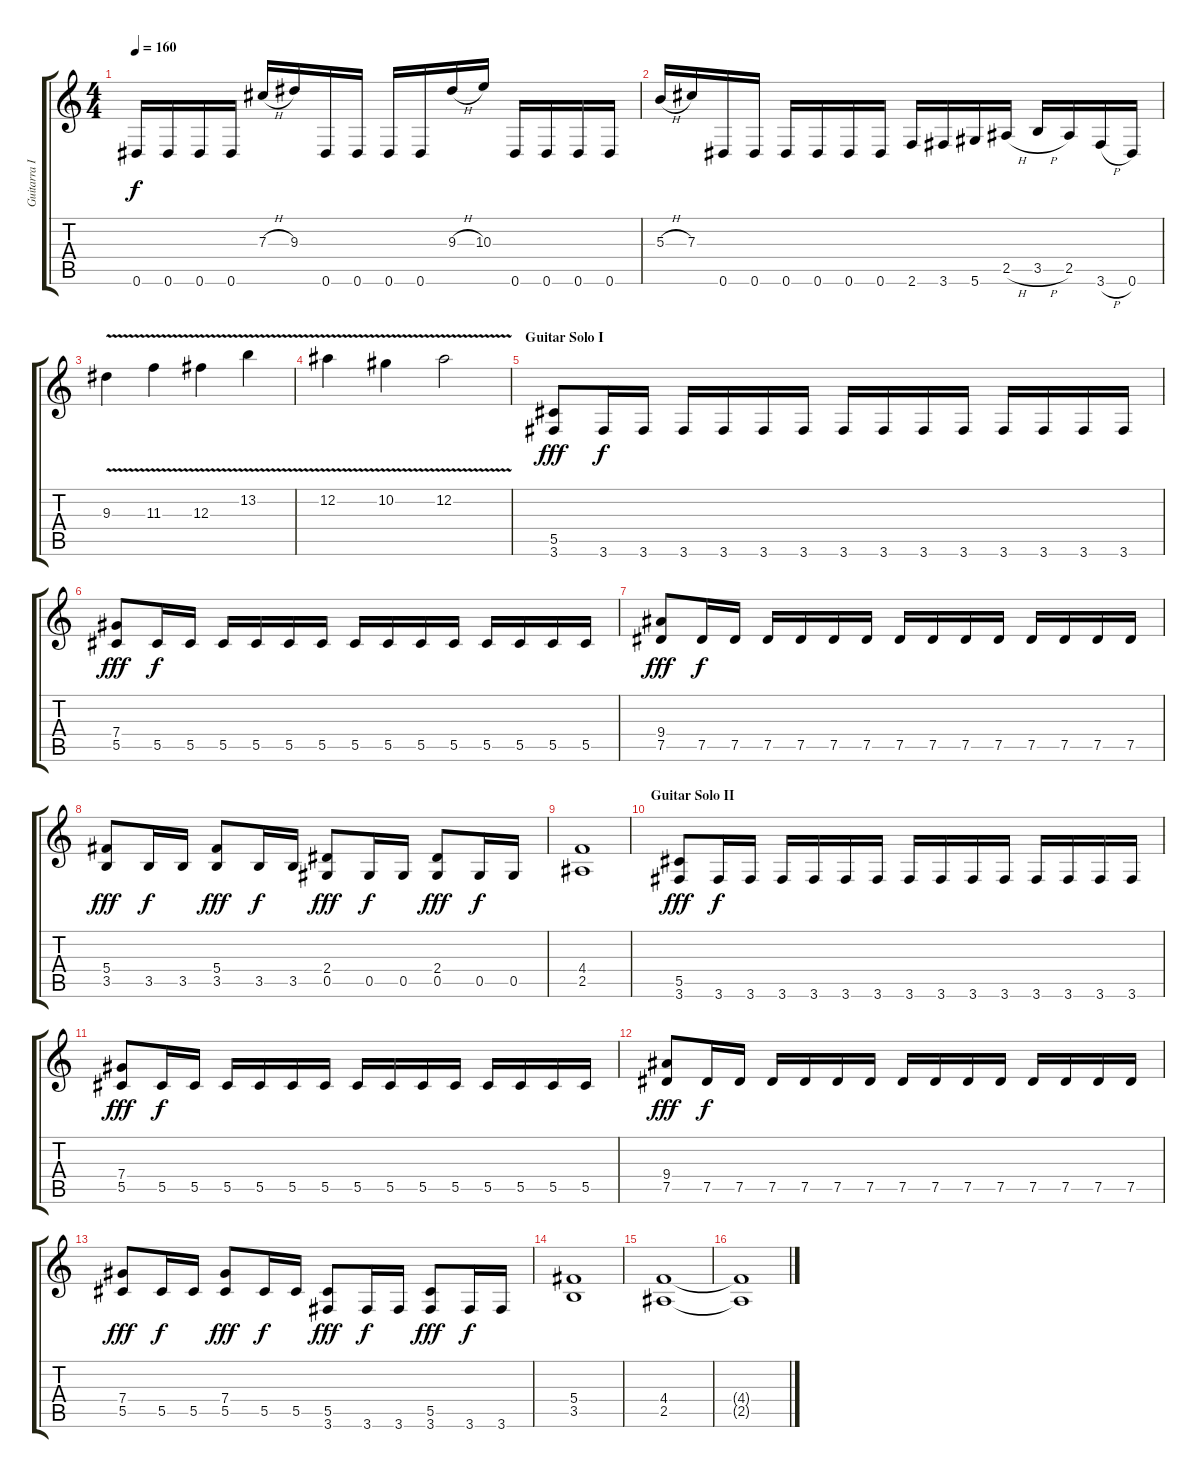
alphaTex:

\track ("Guitarra II" "Guitarra I") {instrument distortionguitar}
\staff {score tabs}
\tuning (Eb4 Bb3 Gb3 Db3 Ab2 Eb2) {hide}
\ts (4 4)
\tempo 160
\clef g2
\ks c
0.6.16{dy f} 0.6.16 0.6.16 0.6.16 7.3{h}.16 9.3.16 0.6.16 0.6.16 0.6.16 0.6.16 9.3{h}.16 10.3.16 0.6.16 0.6.16 0.6.16 0.6.16 |
5.3{h}.16 7.3.16 0.6.16 0.6.16 0.6.16 0.6.16 0.6.16 0.6.16 2.6.16 3.6.16 5.6.16 2.5{h}.16 3.5{h}.16 2.5.16 3.6{h}.16 0.6.16 |
9.3{v}.4 11.3{v}.4 12.3{v}.4 13.2{v}.4 |
12.2{v}.4 10.2{v}.4 12.2{v}.2 |
\section ("" "Guitar Solo I")
(5.5 3.6).8{dy fff} 3.6.16{dy f} 3.6.16 3.6.16 3.6.16 3.6.16 3.6.16 3.6.16 3.6.16 3.6.16 3.6.16 3.6.16 3.6.16 3.6.16 3.6.16 |
(7.4 5.5).8{dy fff} 5.5.16{dy f} 5.5.16 5.5.16 5.5.16 5.5.16 5.5.16 5.5.16 5.5.16 5.5.16 5.5.16 5.5.16 5.5.16 5.5.16 5.5.16 |
(9.4 7.5).8{dy fff} 7.5.16{dy f} 7.5.16 7.5.16 7.5.16 7.5.16 7.5.16 7.5.16 7.5.16 7.5.16 7.5.16 7.5.16 7.5.16 7.5.16 7.5.16 |
(5.4 3.5).8{dy fff} 3.5.16{dy f} 3.5.16 (5.4 3.5).8{dy fff} 3.5.16{dy f} 3.5.16 (2.4 0.5).8{dy fff} 0.5.16{dy f} 0.5.16 (2.4 0.5).8{dy fff} 0.5.16{dy f} 0.5.16 |
(4.4 2.5).1 |
\section ("" "Guitar Solo II")
(5.5 3.6).8{dy fff} 3.6.16{dy f} 3.6.16 3.6.16 3.6.16 3.6.16 3.6.16 3.6.16 3.6.16 3.6.16 3.6.16 3.6.16 3.6.16 3.6.16 3.6.16 |
(7.4 5.5).8{dy fff} 5.5.16{dy f} 5.5.16 5.5.16 5.5.16 5.5.16 5.5.16 5.5.16 5.5.16 5.5.16 5.5.16 5.5.16 5.5.16 5.5.16 5.5.16 |
(9.4 7.5).8{dy fff} 7.5.16{dy f} 7.5.16 7.5.16 7.5.16 7.5.16 7.5.16 7.5.16 7.5.16 7.5.16 7.5.16 7.5.16 7.5.16 7.5.16 7.5.16 |
(7.4 5.5).8{dy fff} 5.5.16{dy f} 5.5.16 (7.4 5.5).8{dy fff} 5.5.16{dy f} 5.5.16 (5.5 3.6).8{dy fff} 3.6.16{dy f} 3.6.16 (5.5 3.6).8{dy fff} 3.6.16{dy f} 3.6.16 |
(5.4 3.5).1 |
(4.4 2.5).1 |
(4.4{t} 2.5{t}).1
